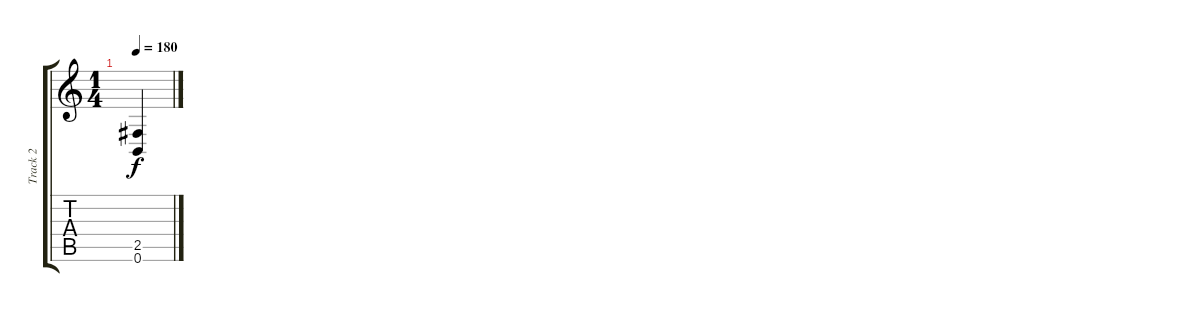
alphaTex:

\track ("Track 2" "Track 2") {instrument distortionguitar}
\staff {score tabs}
\tuning (B3 Gb3 D3 A2 E2 B1) {hide}
\ts (1 4)
\tempo 180
\clef g2
\ks c
(2.5 0.6).4{dy f}
